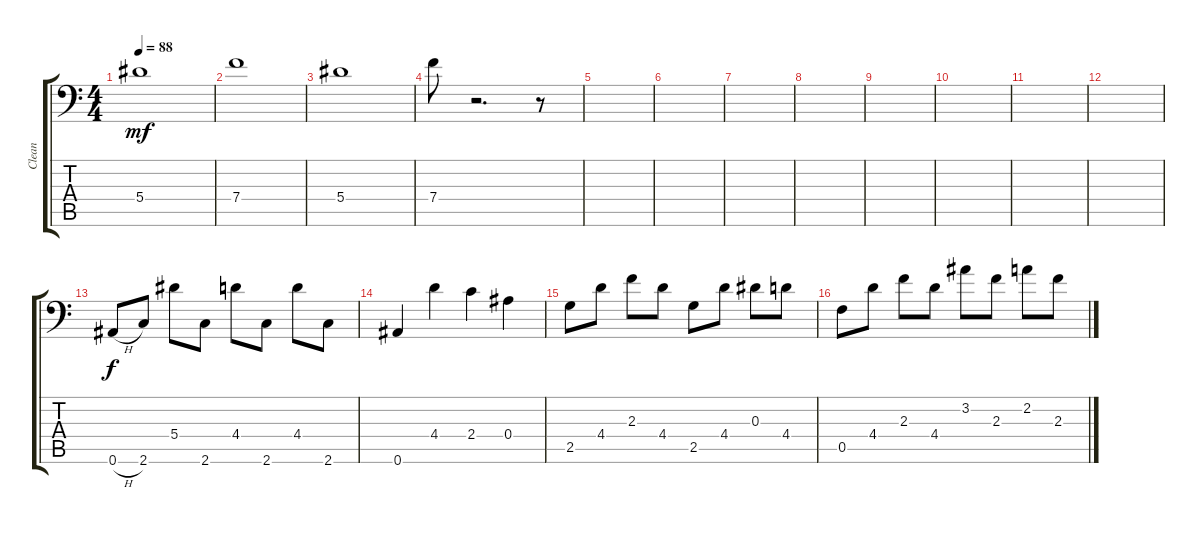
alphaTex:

\track ("Clean" "Clean") {instrument electricguitarclean}
\staff {score tabs}
\tuning (C4 G3 Eb3 Bb2 F2 Bb1) {hide}
\ts (4 4)
\tempo 88
\clef f4
\ks c
5.4.1{dy mf} |
7.4.1 |
5.4.1 |
7.4.8 r.2{d} r.8 |
|
|
|
|
|
|
|
|
0.6{h}.8{dy f} 2.6.8 5.4.8 2.6.8 4.4.8 2.6.8 4.4.8 2.6.8 |
0.6.4 4.4.4 2.4.4 0.4.4 |
2.5.8 4.4.8 2.3.8 4.4.8 2.5.8 4.4.8 0.3.8 4.4.8 |
0.5.8 4.4.8 2.3.8 4.4.8 3.2.8 2.3.8 2.2.8 2.3.8
